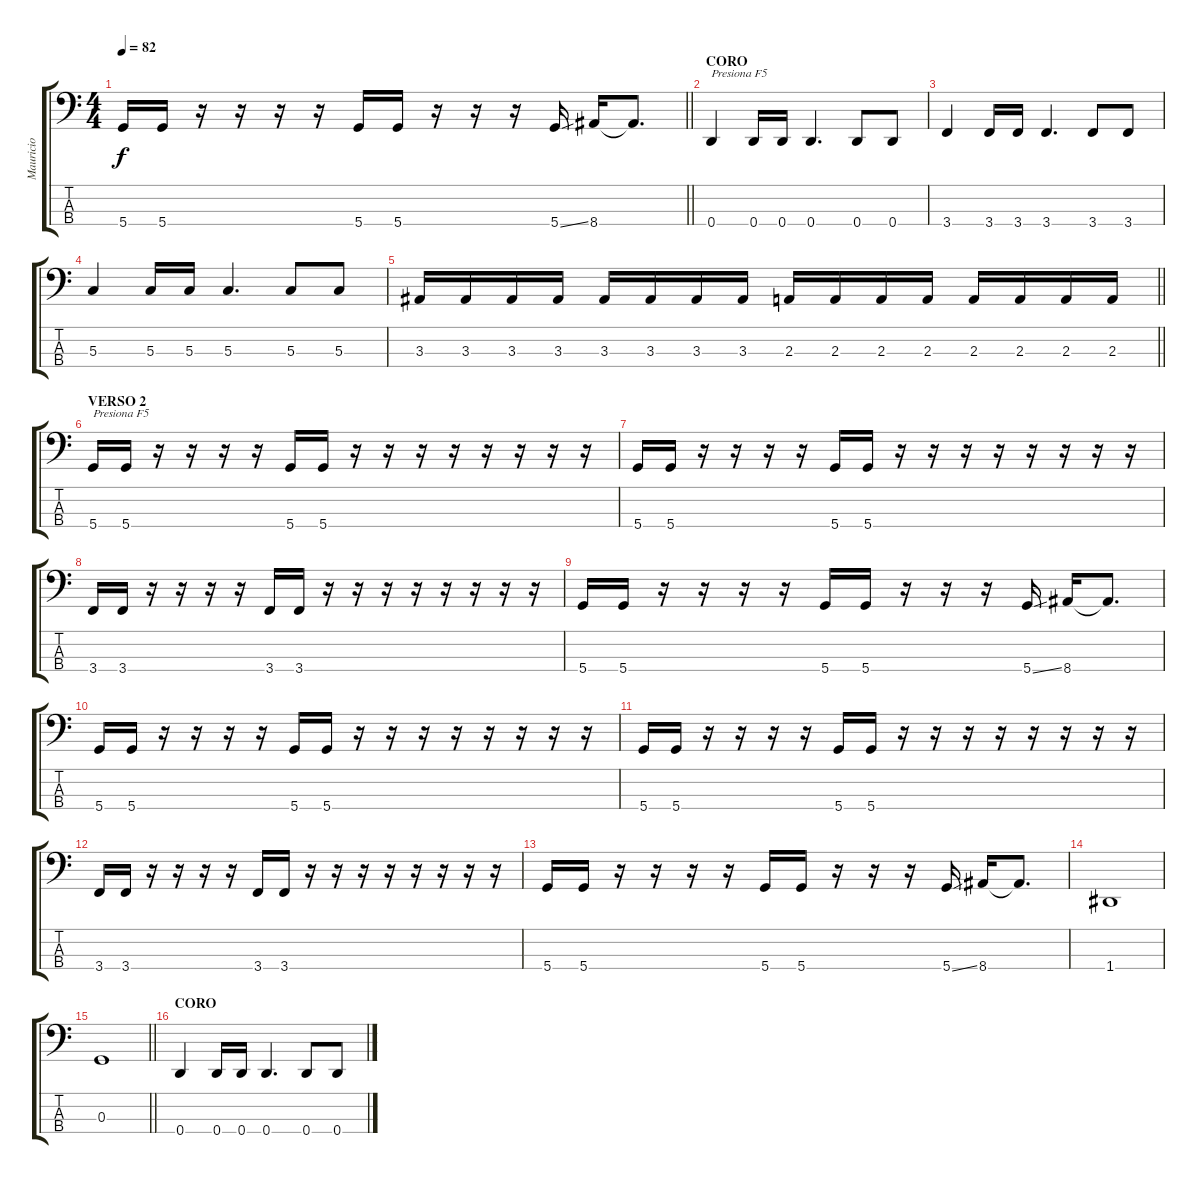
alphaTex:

\track ("Mauricio" "Mauricio") {instrument electricbassfinger}
\staff {score tabs}
\tuning (F2 C2 G1 D1) {hide}
\ts (4 4)
\tempo 82
\clef f4
\barLineRight lightlight
\ks c
5.4.16{dy f} 5.4.16 r.16 r.16 r.16 r.16 5.4.16 5.4.16 r.16 r.16 r.16 5.4{ss}.16 8.4.16 8.4{t}.8{d} |
\section ("" "CORO")
0.4.4{txt "Presiona F5"} 0.4.16 0.4.16 0.4.4{d} 0.4.8 0.4.8 |
3.4.4 3.4.16 3.4.16 3.4.4{d} 3.4.8 3.4.8 |
5.3.4 5.3.16 5.3.16 5.3.4{d} 5.3.8 5.3.8 |
\barLineRight lightlight
3.3.16 3.3.16 3.3.16 3.3.16 3.3.16 3.3.16 3.3.16 3.3.16 2.3.16 2.3.16 2.3.16 2.3.16 2.3.16 2.3.16 2.3.16 2.3.16 |
\section ("" "VERSO 2")
5.4.16{txt "Presiona F5" volume 16} 5.4.16 r.16 r.16 r.16 r.16 5.4.16 5.4.16 r.16 r.16 r.16 r.16 r.16 r.16 r.16 r.16 |
5.4.16 5.4.16 r.16 r.16 r.16 r.16 5.4.16 5.4.16 r.16 r.16 r.16 r.16 r.16 r.16 r.16 r.16 |
3.4.16 3.4.16 r.16 r.16 r.16 r.16 3.4.16 3.4.16 r.16 r.16 r.16 r.16 r.16 r.16 r.16 r.16 |
5.4.16 5.4.16 r.16 r.16 r.16 r.16 5.4.16 5.4.16 r.16 r.16 r.16 5.4{ss}.16 8.4.16 8.4{t}.8{d} |
5.4.16{volume 16} 5.4.16 r.16 r.16 r.16 r.16 5.4.16 5.4.16 r.16 r.16 r.16 r.16 r.16 r.16 r.16 r.16 |
5.4.16 5.4.16 r.16 r.16 r.16 r.16 5.4.16 5.4.16 r.16 r.16 r.16 r.16 r.16 r.16 r.16 r.16 |
3.4.16 3.4.16 r.16 r.16 r.16 r.16 3.4.16 3.4.16 r.16 r.16 r.16 r.16 r.16 r.16 r.16 r.16 |
5.4.16 5.4.16 r.16 r.16 r.16 r.16 5.4.16 5.4.16 r.16 r.16 r.16 5.4{ss}.16 8.4.16 8.4{t}.8{d} |
1.4.1 |
\barLineRight lightlight
0.3.1 |
\section ("" "CORO")
0.4.4 0.4.16 0.4.16 0.4.4{d} 0.4.8 0.4.8
